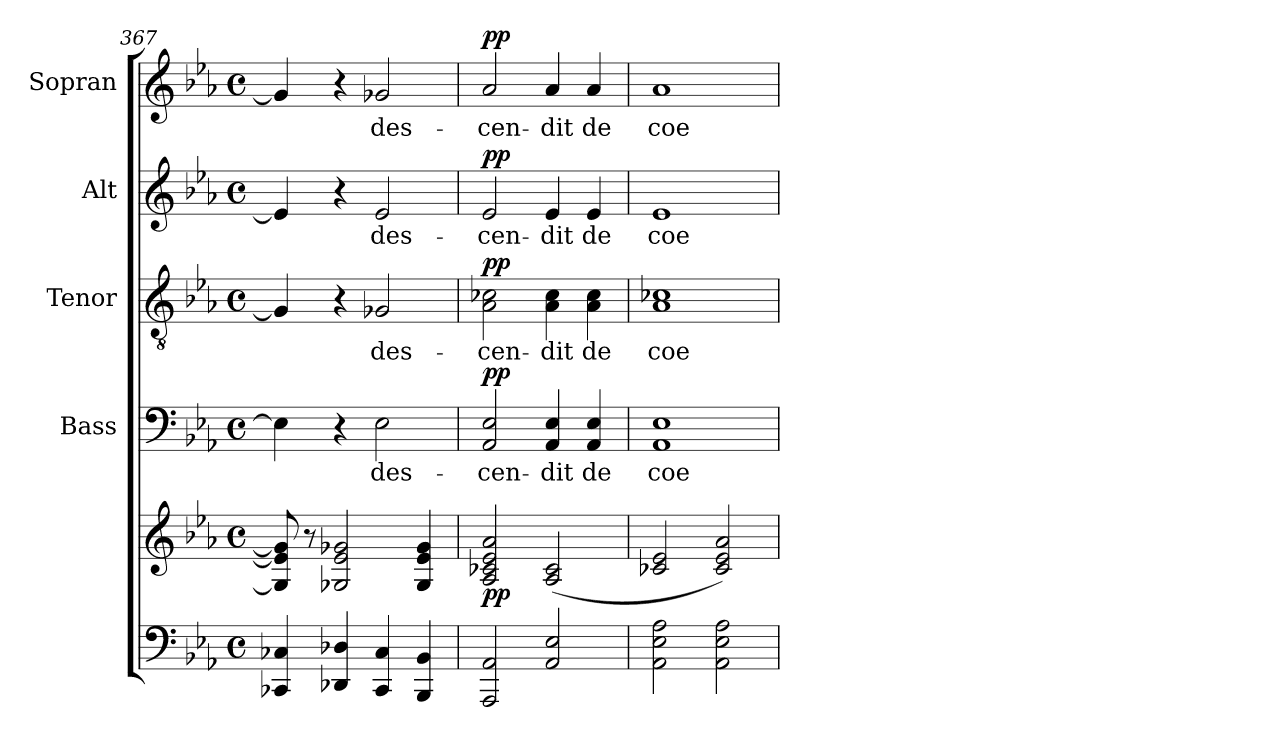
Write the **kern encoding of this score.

**kern	**kern	**dynam	**kern	**text	**dynam	**kern	**text	**dynam	**kern	**text	**dynam	**kern	**text	**dynam
*part5	*part5	*part5	*part4	*part4	*part4	*part3	*part3	*part3	*part2	*part2	*part2	*part1	*part1	*part1
*staff6	*staff5	*staff5/6	*staff4	*staff4	*staff4	*staff3	*staff3	*staff3	*staff2	*staff2	*staff2	*staff1	*staff1	*staff1
*	*	*	*I"Bass	*	*	*I"Tenor	*	*	*I"Alt	*	*	*I"Sopran	*	*
*	*	*	*I'B.	*	*	*I'T.	*	*	*I'A.	*	*	*I'S.	*	*
*clefF4	*clefG2	*	*clefF4	*	*	*clefGv2	*	*	*clefG2	*	*	*clefG2	*	*
*k[b-e-a-]	*k[b-e-a-]	*	*k[b-e-a-]	*	*	*k[b-e-a-]	*	*	*k[b-e-a-]	*	*	*k[b-e-a-]	*	*
*E-:	*E-:	*	*E-:	*	*	*E-:	*	*	*E-:	*	*	*E-:	*	*
*M4/4	*M4/4	*	*M4/4	*	*	*M4/4	*	*	*M4/4	*	*	*M4/4	*	*
*met(c)	*met(c)	*	*met(c)	*	*	*met(c)	*	*	*met(c)	*	*	*met(c)	*	*
=367	=367	=367	=367	=367	=367	=367	=367	=367	=367	=367	=367	=367	=367	=367
4CC-X/ 4C-X/	8G-/] 8e-/] 8g-/]	.	4E-\]	.	.	4G-/]	.	.	4e-/]	.	.	4g-/]	.	.
.	8r	.	.	.	.	.	.	.	.	.	.	.	.	.
4DD-X/ 4D-X/	2G-X/ 2e-/ 2g-X/	.	4r	.	.	4r	.	.	4r	.	.	4r	.	.
!	!	!	!	!LO:LY:b	!	!	!LO:LY:b	!	!	!LO:LY:b	!	!	!LO:LY:b	!
4CC-/ 4C-/	.	.	2E-\	des-	.	2G-X/	des-	.	2e-/	des-	.	2g-X/	des-	.
4BBB-/ 4BB-/	4G-/ 4e-/ 4g-/	.	.	.	.	.	.	.	.	.	.	.	.	.
!!LO:PB:g=z
=368	=368	=368	=368	=368	=368	=368	=368	=368	=368	=368	=368	=368	=368	=368
!	!	!LO:DY:b	!	!LO:LY:b	!LO:DY:a	!	!LO:LY:b	!LO:DY:a	!	!LO:LY:b	!LO:DY:a	!	!LO:LY:b	!LO:DY:a
2AAA-/ 2AA-/	2A-/ 2c-X/ 2e-/ 2a-/	pp	2AA-/ 2E-/	-cen-	pp	2A-\ 2c-X\	-cen-	pp	2e-/	-cen-	pp	2a-/	-cen-	pp
!	!	!	!	!LO:LY:b	!	!	!LO:LY:b	!	!	!LO:LY:b	!	!	!LO:LY:b	!
2AA-/ 2E-/	(2A-/ 2c-/	.	4AA-/ 4E-/	-dit	.	4A-\ 4c-\	-dit	.	4e-/	-dit	.	4a-/	-dit	.
!	!	!	!	!LO:LY:b	!	!	!LO:LY:b	!	!	!LO:LY:b	!	!	!LO:LY:b	!
.	.	.	4AA-/ 4E-/	de	.	4A-\ 4c-\	de	.	4e-/	de	.	4a-/	de	.
=369	=369	=369	=369	=369	=369	=369	=369	=369	=369	=369	=369	=369	=369	=369
!	!	!	!	!LO:LY:b	!	!	!LO:LY:b	!	!	!LO:LY:b	!	!	!LO:LY:b	!
2AA-\ 2E-\ 2A-\	2c-X/ 2e-/	.	1AA- 1E-	coe-	.	1A- 1c-X	coe-	.	1e-	coe-	.	1a-	coe-	.
2AA-\ 2E-\ 2A-\	2c-/ 2e-/ 2a-/)	.	.	.	.	.	.	.	.	.	.	.	.	.
=	=	=	=	=	=	=	=	=	=	=	=	=	=	=
*-	*-	*-	*-	*-	*-	*-	*-	*-	*-	*-	*-	*-	*-	*-
